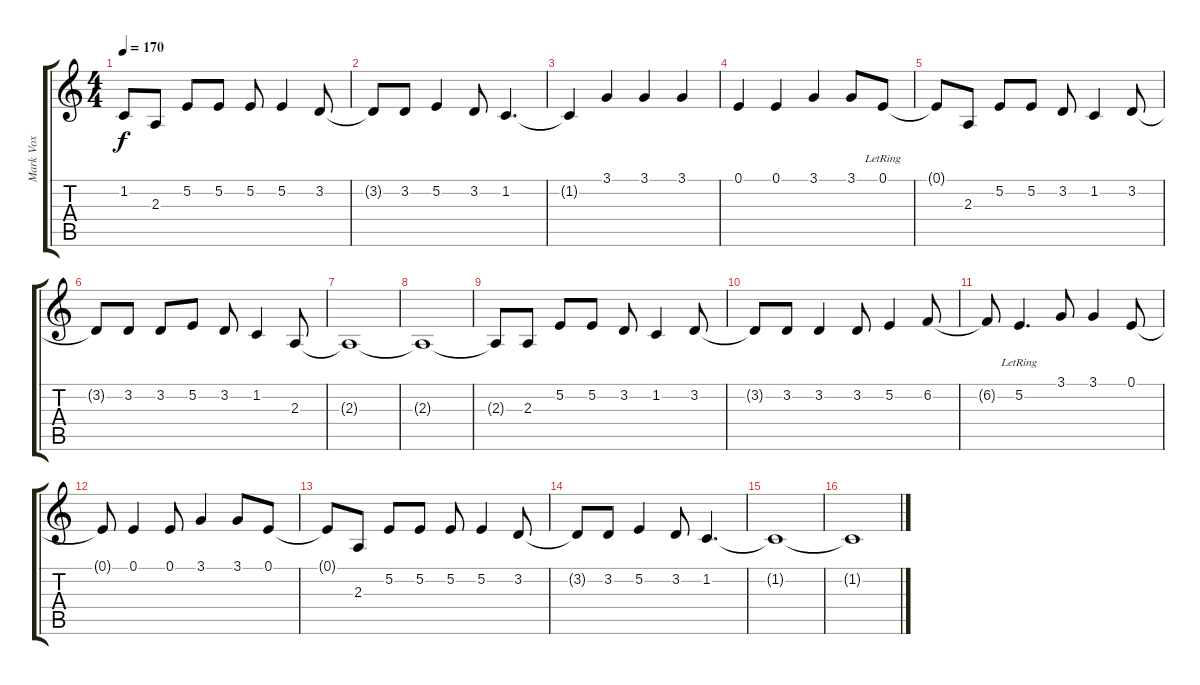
\track ("Mark Vox" "Mark Vox") {instrument electricgrandpiano}
\staff {score tabs}
\tuning (E4 B3 G3 D3 A2 E2) {hide}
\ts (4 4)
\tempo 170
\clef g2
\ks c
1.2{t}.8{dy f} 2.3.8 5.2.8 5.2.8 5.2.8 5.2.4 3.2.8 |
3.2{t}.8 3.2.8 5.2.4 3.2.8 1.2.4{d} |
1.2{t}.4 3.1.4 3.1.4 3.1.4 |
0.1.4 0.1.4 3.1.4 3.1.8 0.1{lr}.8 |
0.1{t}.8 2.3.8 5.2.8 5.2.8 3.2.8 1.2.4 3.2.8 |
3.2{t}.8 3.2.8 3.2.8 5.2.8 3.2.8 1.2.4 2.3.8 |
2.3{t}.1 |
2.3{t}.1 |
2.3{t}.8 2.3.8 5.2.8 5.2.8 3.2.8 1.2.4 3.2.8 |
3.2{t}.8 3.2.8 3.2.4 3.2.8 5.2.4 6.2.8 |
6.2{t}.8 5.2{lr}.4{d} 3.1.8 3.1.4 0.1.8 |
0.1{t}.8 0.1.4 0.1.8 3.1.4 3.1.8 0.1.8 |
0.1{t}.8 2.3.8 5.2.8 5.2.8 5.2.8 5.2.4 3.2.8 |
3.2{t}.8 3.2.8 5.2.4 3.2.8 1.2.4{d} |
1.2{t}.1 |
1.2{t}.1
